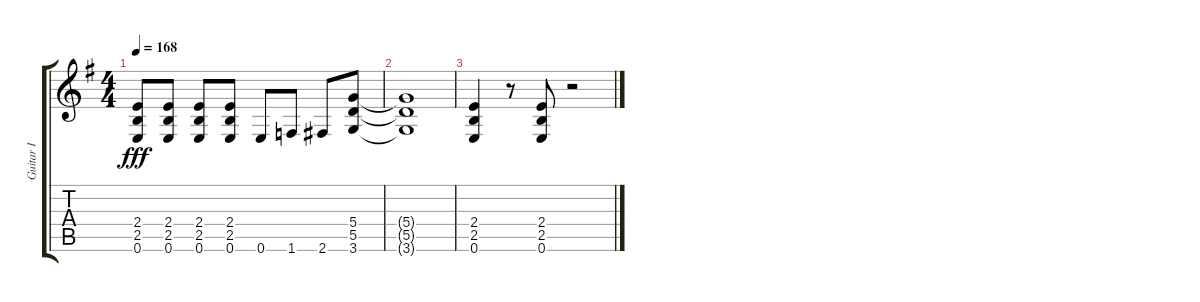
\track ("Guitar I" "Guitar I") {instrument distortionguitar}
\staff {score tabs}
\tuning (E4 B3 G3 D3 A2 E2) {hide}
\ts (4 4)
\tempo 168
\clef g2
\ks g
(2.4 2.5 0.6).8{dy fff} (2.4 2.5 0.6).8 (2.4 2.5 0.6).8 (2.4 2.5 0.6).8 0.6.8 1.6.8 2.6.8 (5.4 5.5 3.6).8 |
(5.4{t} 5.5{t} 3.6{t}).1 |
(2.4 2.5 0.6).4 r.8 (2.4 2.5 0.6).8 r.2
